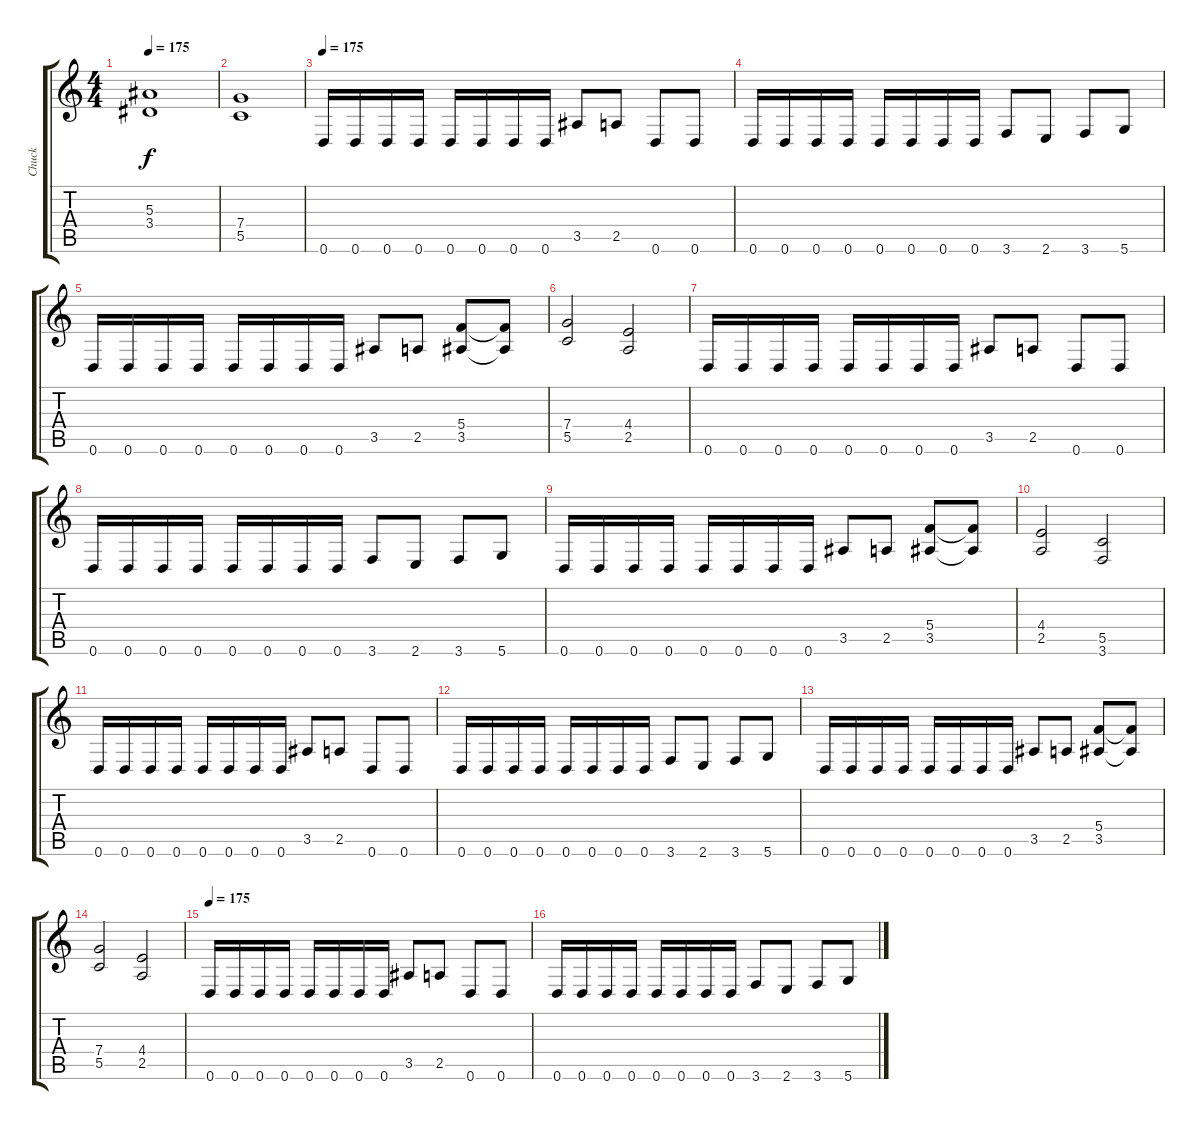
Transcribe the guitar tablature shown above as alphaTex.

\track ("Chuck" "Chuck") {instrument distortionguitar}
\staff {score tabs}
\tuning (D4 A3 F3 C3 G2 D2) {hide}
\ts (4 4)
\tempo 175
\clef g2
\ks c
(5.3 3.4).1{dy f} |
(7.4 5.5).1 |
\tempo 175
0.6.16 0.6.16 0.6.16 0.6.16 0.6.16 0.6.16 0.6.16 0.6.16 3.5.8 2.5.8 0.6.8 0.6.8 |
0.6.16 0.6.16 0.6.16 0.6.16 0.6.16 0.6.16 0.6.16 0.6.16 3.6.8 2.6.8 3.6.8 5.6.8 |
0.6.16 0.6.16 0.6.16 0.6.16 0.6.16 0.6.16 0.6.16 0.6.16 3.5.8 2.5.8 (5.4 3.5).8 (5.4{t} 3.5{t}).8 |
(7.4 5.5).2 (4.4 2.5).2 |
0.6.16 0.6.16 0.6.16 0.6.16 0.6.16 0.6.16 0.6.16 0.6.16 3.5.8 2.5.8 0.6.8 0.6.8 |
0.6.16 0.6.16 0.6.16 0.6.16 0.6.16 0.6.16 0.6.16 0.6.16 3.6.8 2.6.8 3.6.8 5.6.8 |
0.6.16 0.6.16 0.6.16 0.6.16 0.6.16 0.6.16 0.6.16 0.6.16 3.5.8 2.5.8 (5.4 3.5).8 (5.4{t} 3.5{t}).8 |
(4.4 2.5).2 (5.5 3.6).2 |
0.6.16 0.6.16 0.6.16 0.6.16 0.6.16 0.6.16 0.6.16 0.6.16 3.5.8 2.5.8 0.6.8 0.6.8 |
0.6.16 0.6.16 0.6.16 0.6.16 0.6.16 0.6.16 0.6.16 0.6.16 3.6.8 2.6.8 3.6.8 5.6.8 |
0.6.16 0.6.16 0.6.16 0.6.16 0.6.16 0.6.16 0.6.16 0.6.16 3.5.8 2.5.8 (5.4 3.5).8 (5.4{t} 3.5{t}).8 |
(7.4 5.5).2 (4.4 2.5).2 |
\tempo 175
0.6.16 0.6.16 0.6.16 0.6.16 0.6.16 0.6.16 0.6.16 0.6.16 3.5.8 2.5.8 0.6.8 0.6.8 |
0.6.16 0.6.16 0.6.16 0.6.16 0.6.16 0.6.16 0.6.16 0.6.16 3.6.8 2.6.8 3.6.8 5.6.8
